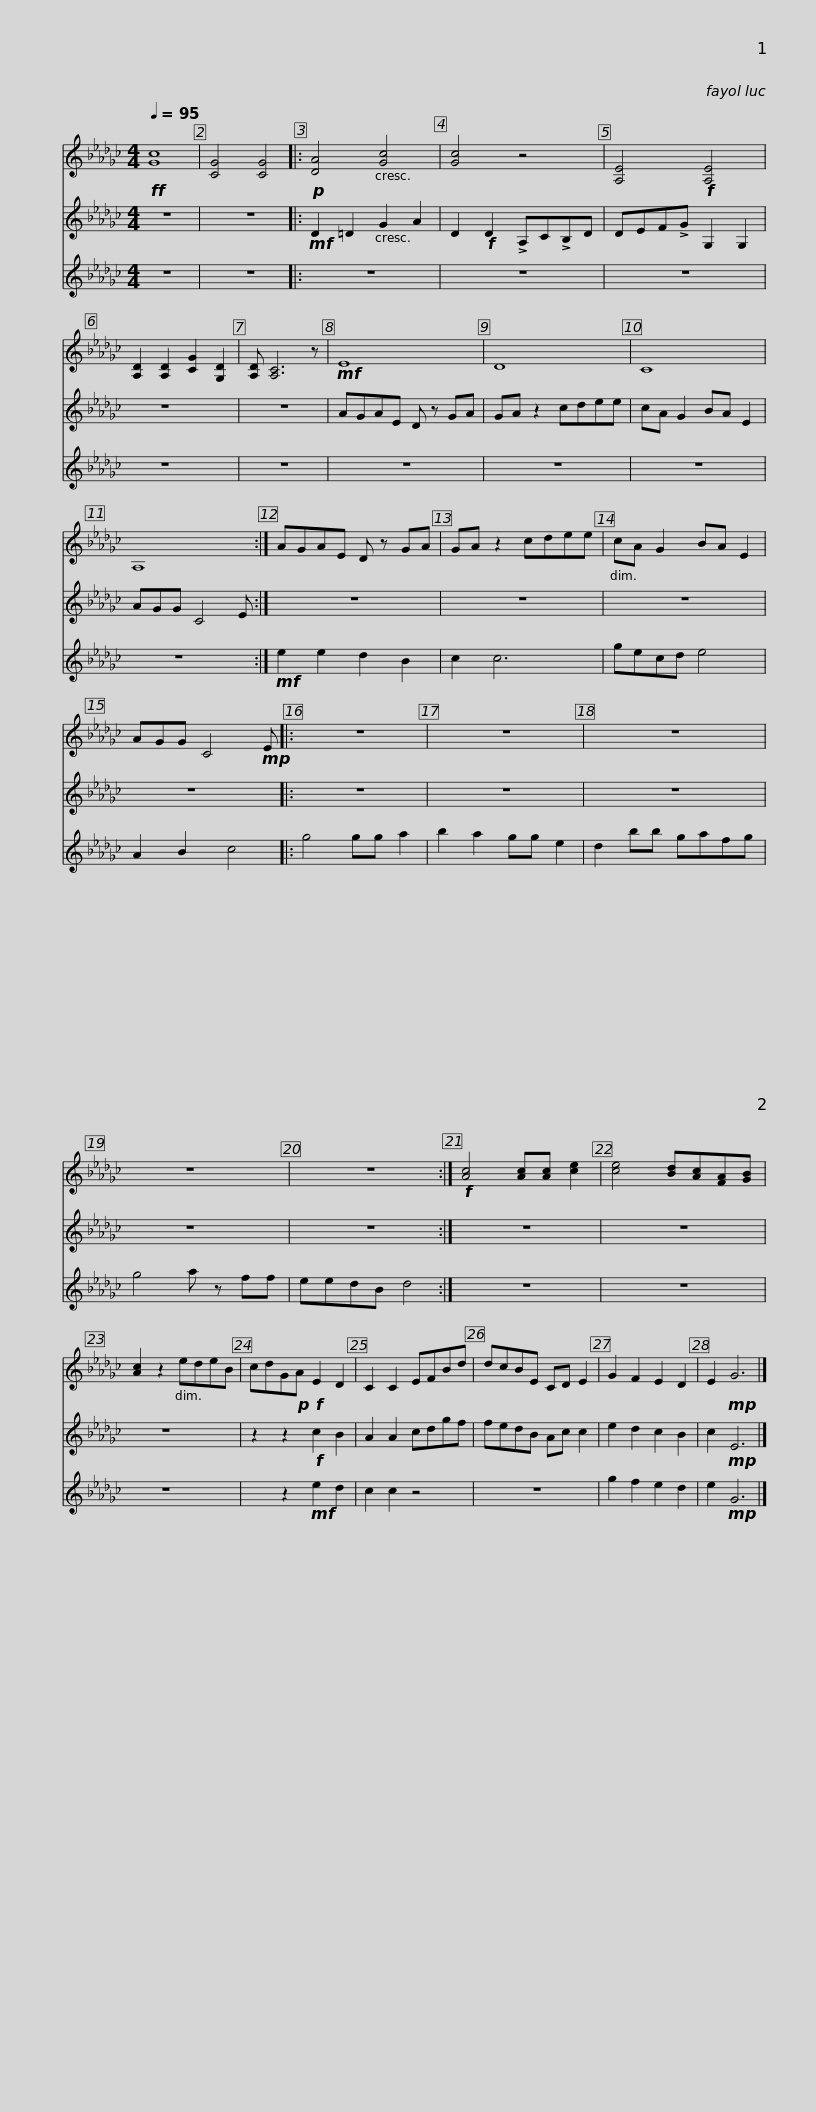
X:1
%%score 1 2 3
L:1/8
Q:1/4=95
M:4/4
I:linebreak $
K:Gb
V:1 treble
V:2 treble
V:3 treble transpose=24
V:1
!ff! [Gc]8 | [CG]4 [CG]4 |:!p! [DA]4 [Gc]4 | [Gc]4 z4 | [A,E]4!f! [A,E]4 | %5
 [A,D]2 [A,D]2 [CG]2 [G,D]2 | [A,D] [A,C]6 z |$!mf! E8 | D8 | C8 | %10
 A,8 :| AGAE D z GA |$ GA z2 cdee | cA G2 BA E2 | AGG C4!mp! E |: %15
 z8 | z8 | z8 |$ z8 | z8 :| %20
!f! [Ac]4 [Ac][Ac] [ce]2 | [ce]4 [Bd][Ac][FA][GB] | [Ac]2 z2 edeB | cdG!p!A!f! E2 D2 |$ C2 C2 EFBd | %25
 dcBE CD E2 | G2 F2 E2 D2 | E2!mp! G6 |] %28
V:2
 z8 | z8 |:!mf! D2 =D2 G2 A2 | D2!f! D2 !>!A,C!>!B,D | DEF!>!G G,2 G,2 | %5
 z8 | z8 |$ AGAE D z GA | GA z2 cdee | cA G2 BA E2 | %10
 AGG C4 E :| z8 |$ z8 | z8 | z8 |: %15
 z8 | z8 | z8 |$ z8 | z8 :| %20
 z8 | z8 | z8 | z2 z2!f! c2 B2 |$ A2 A2 cdgf | %25
 fedB Ac c2 | e2 d2 c2 B2 | c2!mp! E6 |] %28
V:3
 z8 | z8 |: z8 | z8 | z8 | %5
 z8 | z8 |$ z8 | z8 | z8 | %10
 z8 :|!mf! e2 e2 d2 B2 |$ c2 c6 | gecd e4 | A2 B2 c4 |: %15
 g4 gg a2 | b2 a2 gg e2 | d2 bb gafg |$ g4 a z ff | eedB d4 :| %20
 z8 | z8 | z8 | x2 z2!mf! e2 d2 |$ c2 c2 z4 | %25
 z8 | g2 f2 e2 d2 | e2!mp! G6 |] %28
